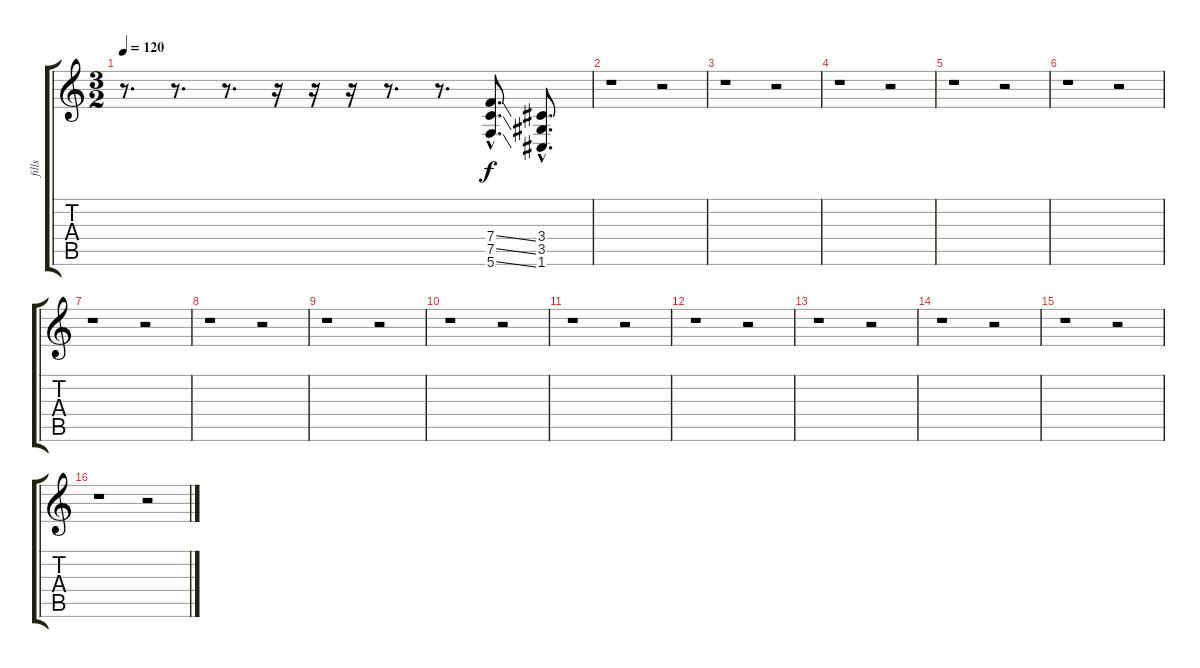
\track ("fills" "fills") {instrument distortionguitar}
\staff {score tabs}
\tuning (C4 G3 Eb3 Bb2 F2 C2) {hide}
\ts (3 2)
\tempo 120
\clef g2
\ks c
r.8{d dy f} r.8{d} r.8{d} r.16 r.16 r.16 r.8{d} r.8{d} (7.4{ss hac} 7.5{ss hac} 5.6{ss hac}).8{d balance 0} (3.4{hac} 3.5{hac} 1.6{hac}).8{d} |
r.1 r.2 |
r.1 r.2 |
r.1 r.2 |
r.1 r.2 |
r.1 r.2 |
r.1 r.2 |
r.1 r.2 |
r.1 r.2 |
r.1 r.2 |
r.1 r.2 |
r.1 r.2 |
r.1 r.2 |
r.1 r.2 |
r.1 r.2 |
r.1 r.2
